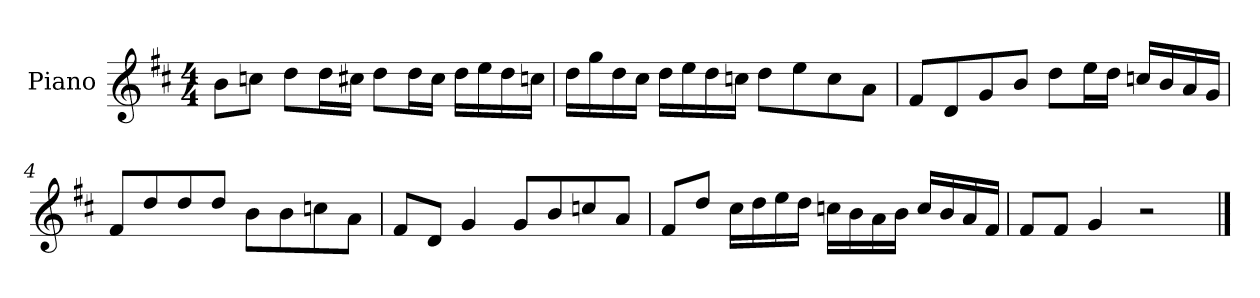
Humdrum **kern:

**kern
*part1
*staff1
*I"Piano
*I'P-no
*clefG2
*k[f#c#]
*M4/4
*MM90
=1
8b\L
8ccn\J
8dd\L
16dd\L
16cc#X\JJ
8dd\L
16dd\L
16cc#\JJ
16dd\LL
16ee\
16dd\
16ccn\JJ
=2
16dd\LL
16gg\
16dd\
16cc#\JJ
16dd\LL
16ee\
16dd\
16ccn\JJ
8dd\L
8ee\
8cc\
8a\J
=3
8f#/L
8d/
8g/
8b/J
8dd\L
16ee\L
16dd\JJ
16ccn/LL
16b/
16a/
16g/JJ
!!LO:LB:g=z
=4
8f#/L
8dd/
8dd/
8dd/J
8b\L
8b\
8ccn\
8a\J
=5
8f#/L
8d/J
4g/
8g/L
8b/
8ccn/
8a/J
=6
8f#/L
8dd/J
16cc#\LL
16dd\
16ee\
16dd\JJ
16ccn\LL
16b\
16a\
16b\JJ
16cc/LL
16b/
16a/
16f#/JJ
=7
8f#/L
8f#/J
4g/
2r
==
*-
